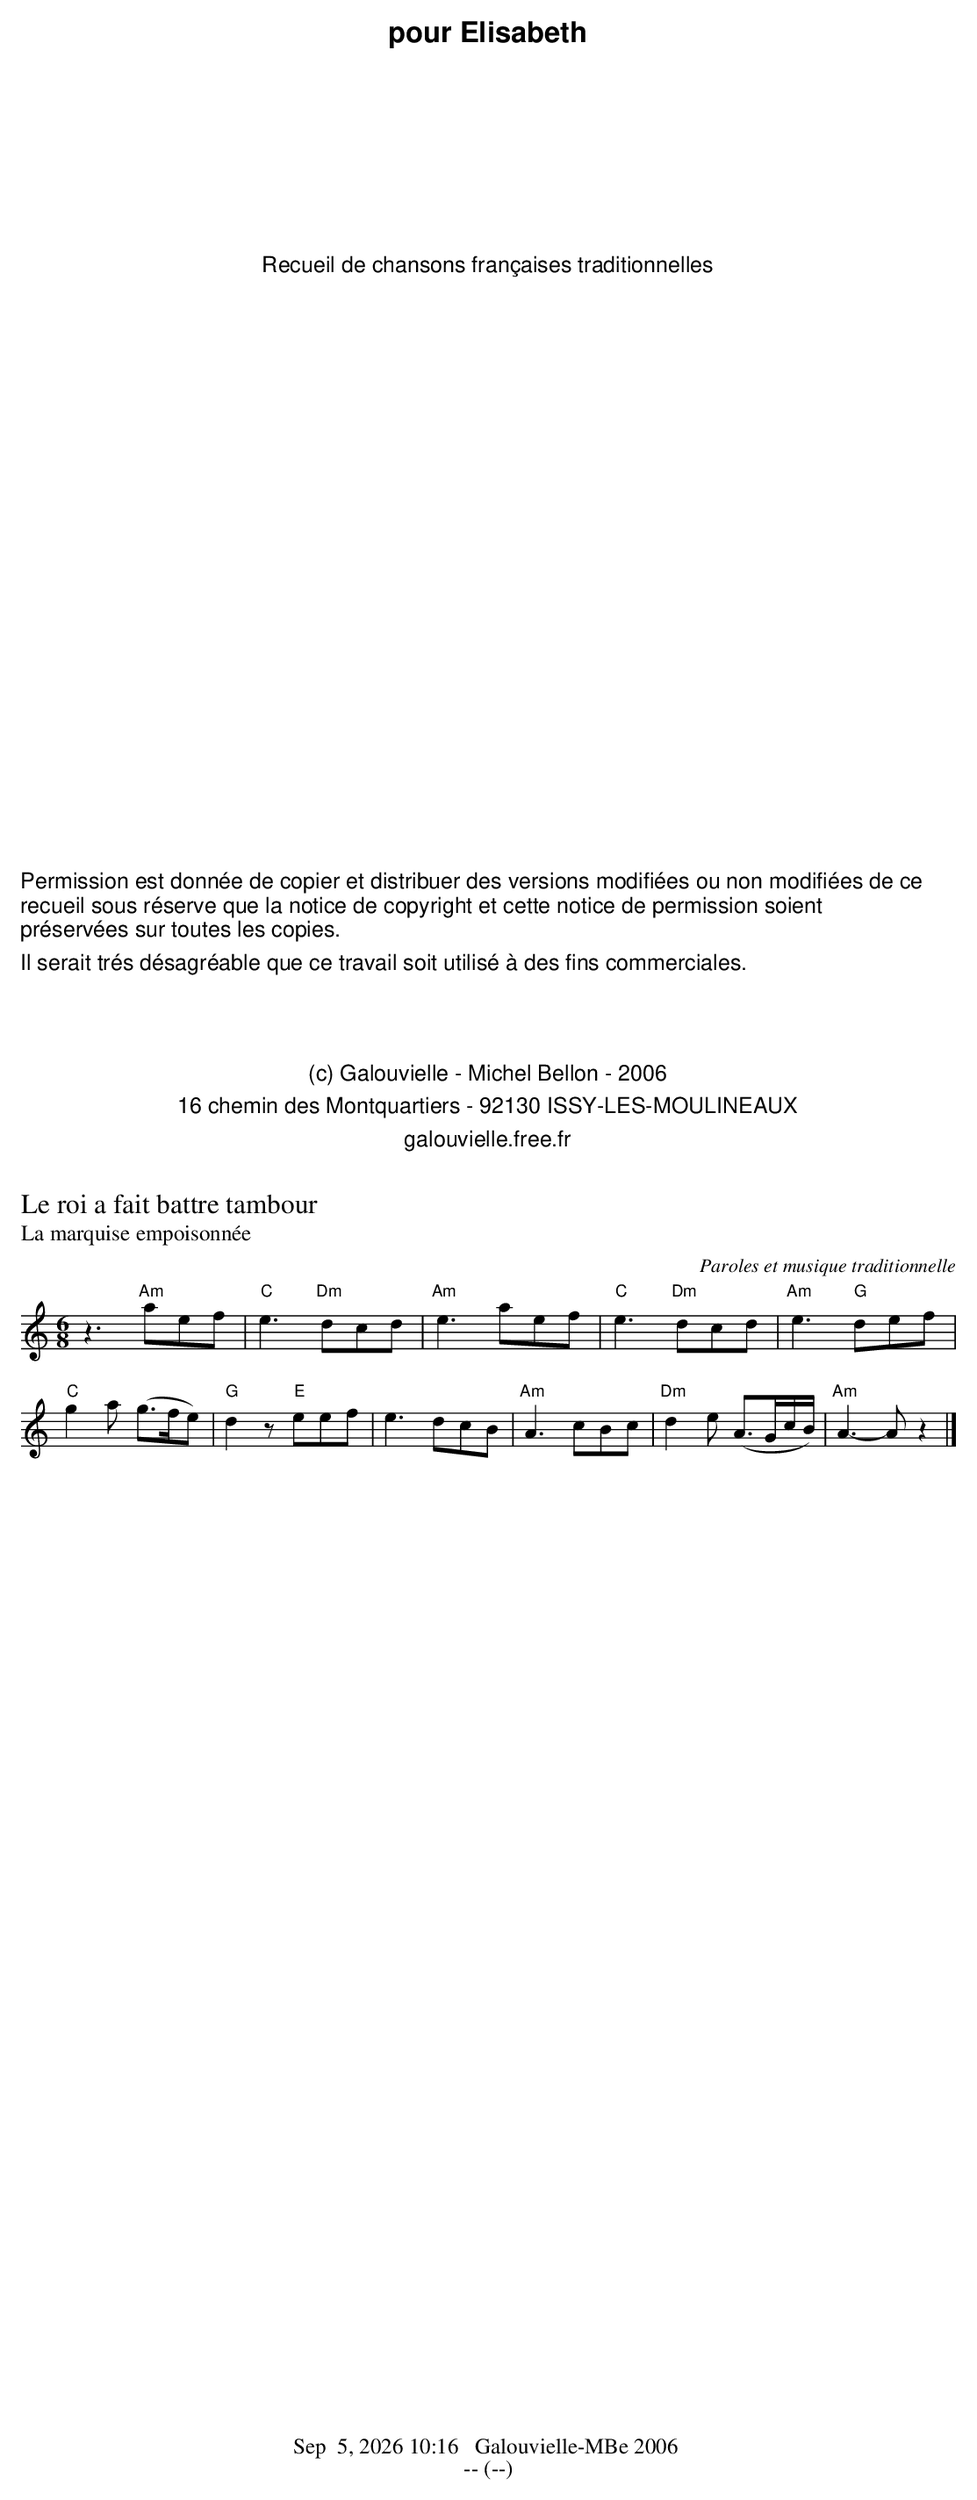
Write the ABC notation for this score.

X:1
T:Le roi a fait battre tambour
T:La marquise empoisonnée
C:Paroles et musique traditionnelle
M:6/8
L:1/8
K:C
z3 "Am" aef | "C"e3 "Dm"dcd | "Am"e3 aef | "C"e3 "Dm"dcd | "Am"e3 "G"def |
"C"g2a (g>fe) | "G"d2z "E"eef | e3 dcB | "Am"A3 cBc | "Dm"d2e (A>Gc/2B/2) | "Am"A3- Az2 |]
